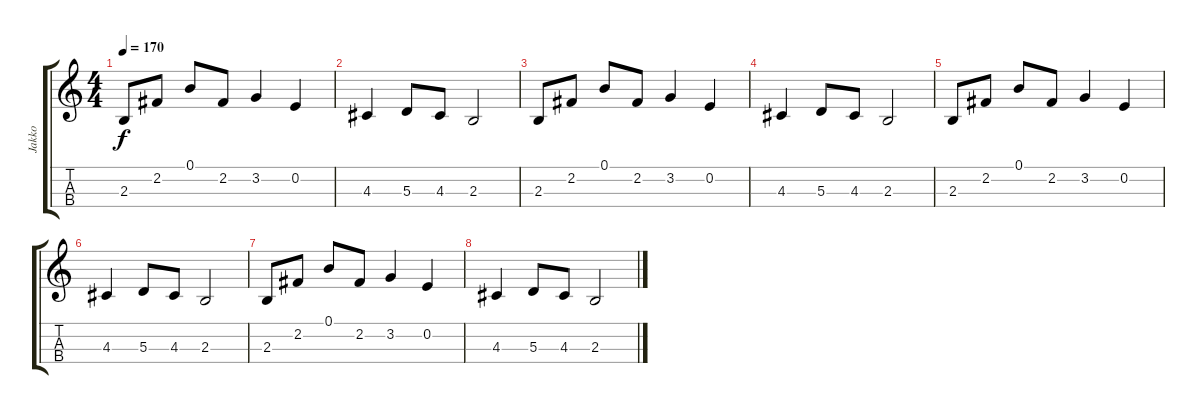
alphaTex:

\track ("Jakko" "Jakko") {instrument viola}
\staff {score tabs}
\tuning (B4 E4 A3 D3) {hide}
\ts (4 4)
\tempo 170
\clef g2
\ks c
2.3.8{dy f} 2.2.8 0.1.8 2.2.8 3.2.4 0.2.4 |
4.3.4 5.3.8 4.3.8 2.3.2 |
2.3.8 2.2.8 0.1.8 2.2.8 3.2.4 0.2.4 |
4.3.4 5.3.8 4.3.8 2.3.2 |
2.3.8 2.2.8 0.1.8 2.2.8 3.2.4 0.2.4 |
4.3.4 5.3.8 4.3.8 2.3.2 |
2.3.8 2.2.8 0.1.8 2.2.8 3.2.4 0.2.4 |
4.3.4 5.3.8 4.3.8 2.3.2
